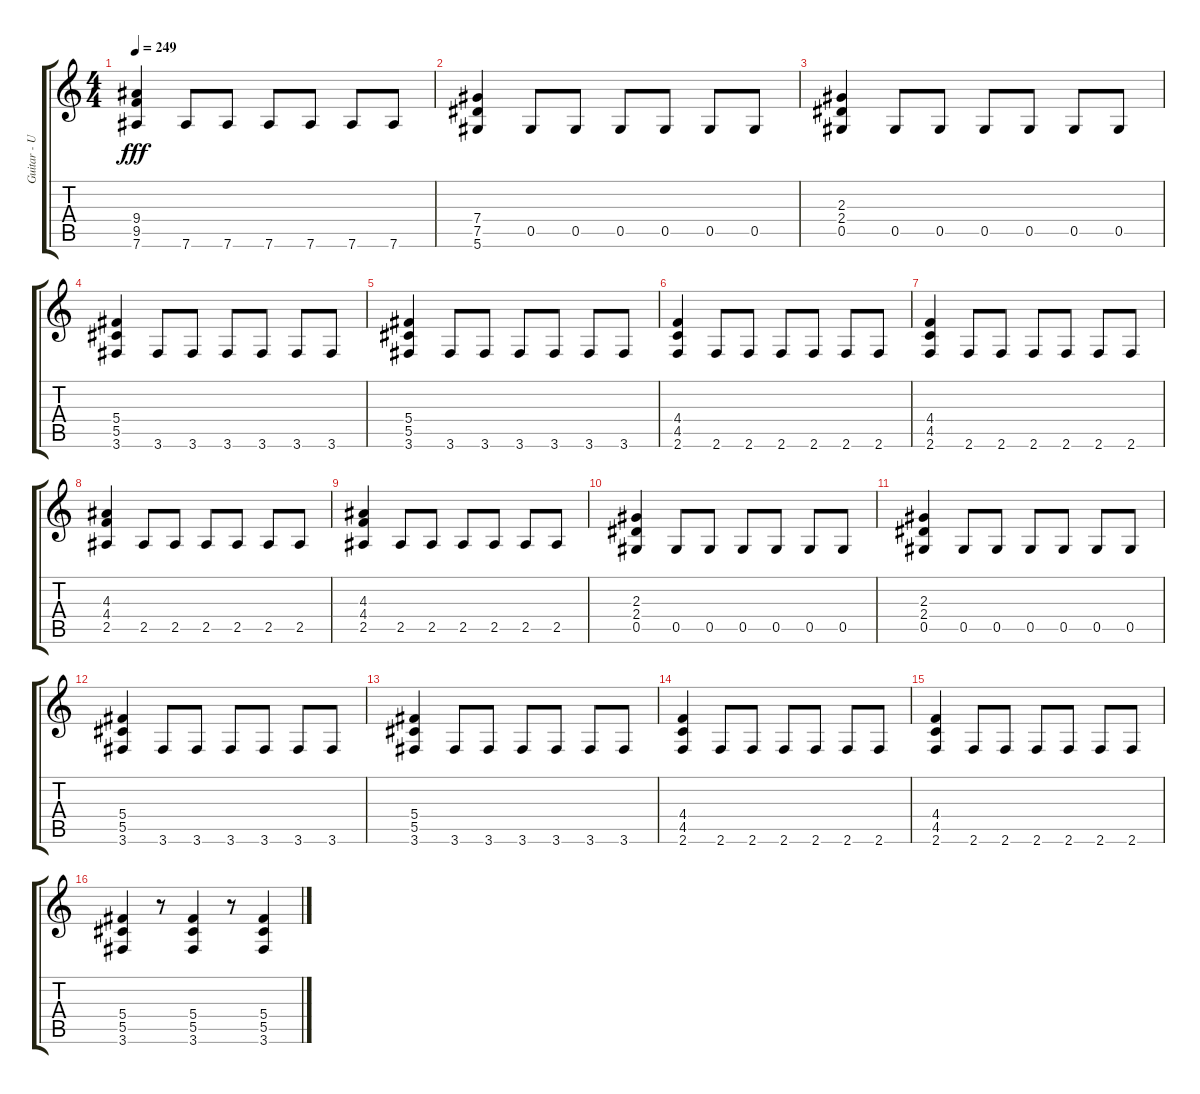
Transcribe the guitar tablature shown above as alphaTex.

\track ("Guitar - Uriy Melisov" "Guitar - U") {instrument distortionguitar}
\staff {score tabs}
\tuning (Eb4 Bb3 Gb3 Db3 Ab2 Eb2) {hide}
\ts (4 4)
\tempo 249
\clef g2
\ks c
(9.4 9.5 7.6).4{dy fff} 7.6.8 7.6.8 7.6.8 7.6.8 7.6.8 7.6.8 |
(7.4 7.5 5.6).4 0.5.8 0.5.8 0.5.8 0.5.8 0.5.8 0.5.8 |
(2.3 2.4 0.5).4 0.5.8 0.5.8 0.5.8 0.5.8 0.5.8 0.5.8 |
(5.4 5.5 3.6).4 3.6.8 3.6.8 3.6.8 3.6.8 3.6.8 3.6.8 |
(5.4 5.5 3.6).4 3.6.8 3.6.8 3.6.8 3.6.8 3.6.8 3.6.8 |
(4.4 4.5 2.6).4 2.6.8 2.6.8 2.6.8 2.6.8 2.6.8 2.6.8 |
(4.4 4.5 2.6).4 2.6.8 2.6.8 2.6.8 2.6.8 2.6.8 2.6.8 |
(4.3 4.4 2.5).4 2.5.8 2.5.8 2.5.8 2.5.8 2.5.8 2.5.8 |
(4.3 4.4 2.5).4 2.5.8 2.5.8 2.5.8 2.5.8 2.5.8 2.5.8 |
(2.3 2.4 0.5).4 0.5.8 0.5.8 0.5.8 0.5.8 0.5.8 0.5.8 |
(2.3 2.4 0.5).4 0.5.8 0.5.8 0.5.8 0.5.8 0.5.8 0.5.8 |
(5.4 5.5 3.6).4 3.6.8 3.6.8 3.6.8 3.6.8 3.6.8 3.6.8 |
(5.4 5.5 3.6).4 3.6.8 3.6.8 3.6.8 3.6.8 3.6.8 3.6.8 |
(4.4 4.5 2.6).4 2.6.8 2.6.8 2.6.8 2.6.8 2.6.8 2.6.8 |
(4.4 4.5 2.6).4 2.6.8 2.6.8 2.6.8 2.6.8 2.6.8 2.6.8 |
(5.4 5.5 3.6).4 r.8 (5.4 5.5 3.6).4 r.8 (5.4 5.5 3.6).4
